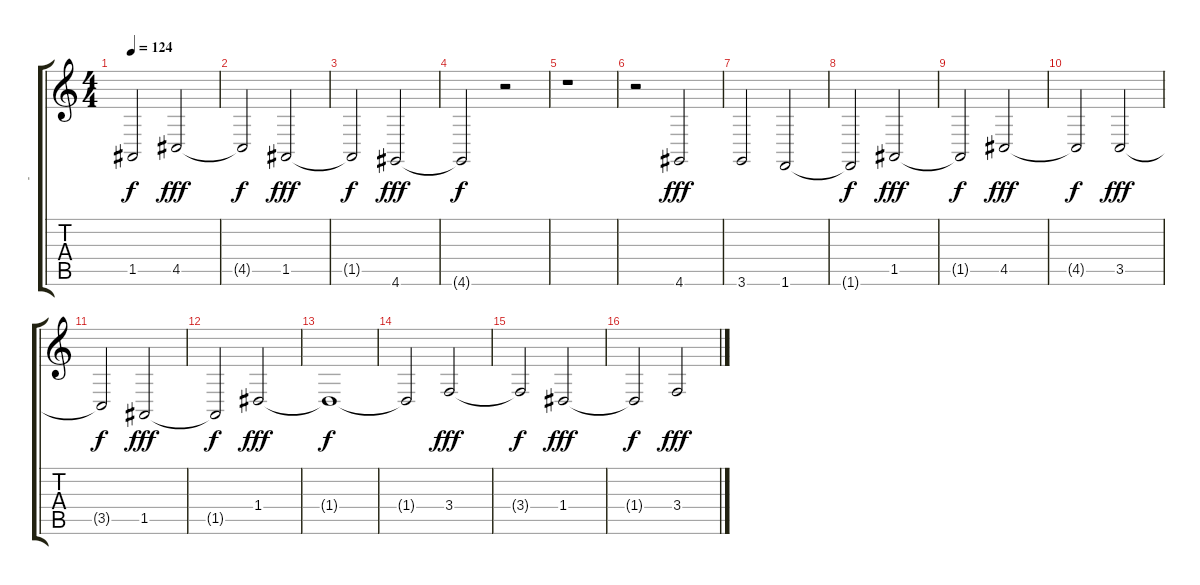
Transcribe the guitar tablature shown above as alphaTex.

\track ("-" "-") {instrument rockorgan}
\staff {score tabs}
\tuning (E4 B3 G3 D3 A2 E2) {hide}
\ts (4 4)
\tempo 124
\clef g2
\ks c
1.5{t}.2{dy f} 4.5.2{dy fff} |
4.5{t}.2{dy f} 1.5.2{dy fff} |
1.5{t}.2{dy f} 4.6.2{dy fff} |
4.6{t}.2{dy f} r.2 |
r.1 |
r.2 4.6.2{dy fff} |
3.6.2 1.6.2 |
1.6{t}.2{dy f} 1.5.2{dy fff} |
1.5{t}.2{dy f} 4.5.2{dy fff} |
4.5{t}.2{dy f} 3.5.2{dy fff} |
3.5{t}.2{dy f} 1.5.2{dy fff} |
1.5{t}.2{dy f} 1.4.2{dy fff} |
1.4{t}.1{dy f} |
1.4{t}.2 3.4.2{dy fff} |
3.4{t}.2{dy f} 1.4.2{dy fff} |
1.4{t}.2{dy f} 3.4.2{dy fff}
